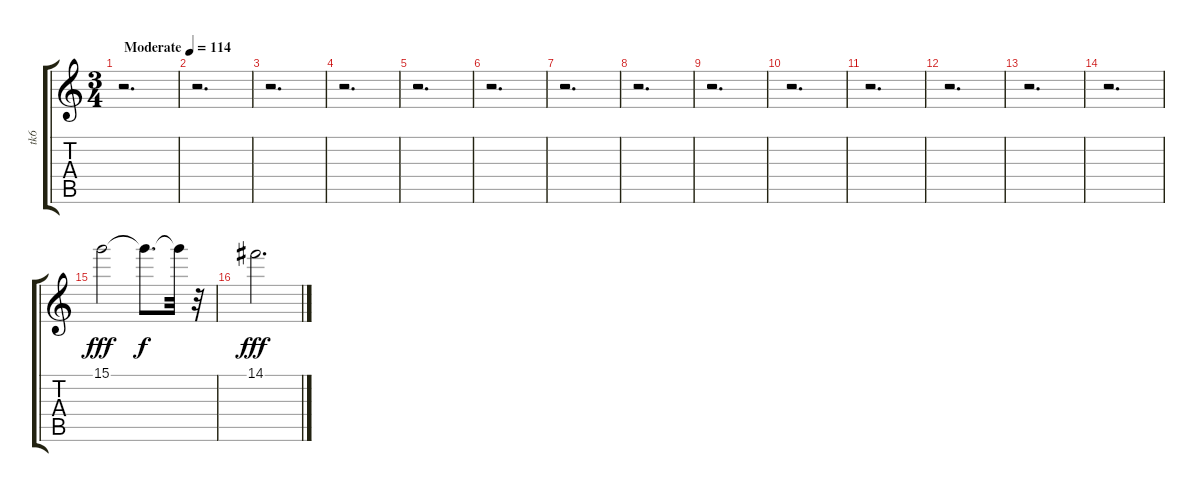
\track ("tk6" "tk6") {instrument distortionguitar}
\staff {score tabs}
\tuning (E4 B3 G3 D3 A2 E2) {hide}
\ts (3 4)
\tempo (114 "Moderate")
\clef g2
\ks c
r.2{d dy fff instrument distortionguitar} |
r.2{d} |
r.2{d} |
r.2{d} |
r.2{d} |
r.2{d} |
r.2{d} |
r.2{d} |
r.2{d} |
r.2{d} |
r.2{d} |
r.2{d} |
r.2{d} |
r.2{d} |
15.1.2 15.1{t}.8{d dy f} 15.1{t}.32 r.32 |
14.1.2{d dy fff}
